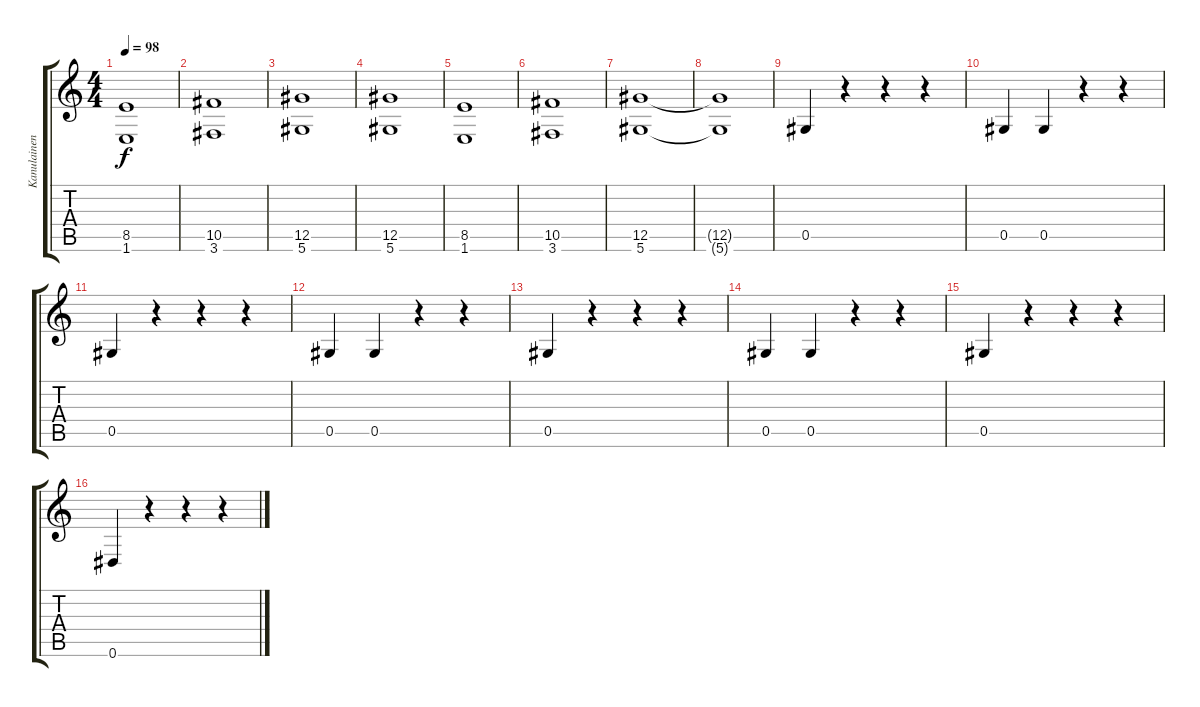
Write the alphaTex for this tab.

\track ("Kanulainen - Bass" "Kanulainen") {instrument electricbassfinger}
\staff {score tabs}
\tuning (Eb4 Bb3 Gb3 Db3 Ab2 Eb2) {hide}
\ts (4 4)
\tempo 98
\clef g2
\ks c
(8.5 1.6).1{dy f} |
(10.5 3.6).1 |
(12.5 5.6).1 |
(12.5 5.6).1 |
(8.5 1.6).1 |
(10.5 3.6).1 |
(12.5 5.6).1 |
(12.5{t} 5.6{t}).1 |
0.5.4 r.4 r.4 r.4 |
0.5.4 0.5.4 r.4 r.4 |
0.5.4 r.4 r.4 r.4 |
0.5.4 0.5.4 r.4 r.4 |
0.5.4 r.4 r.4 r.4 |
0.5.4 0.5.4 r.4 r.4 |
0.5.4 r.4 r.4 r.4 |
0.6.4 r.4 r.4 r.4
